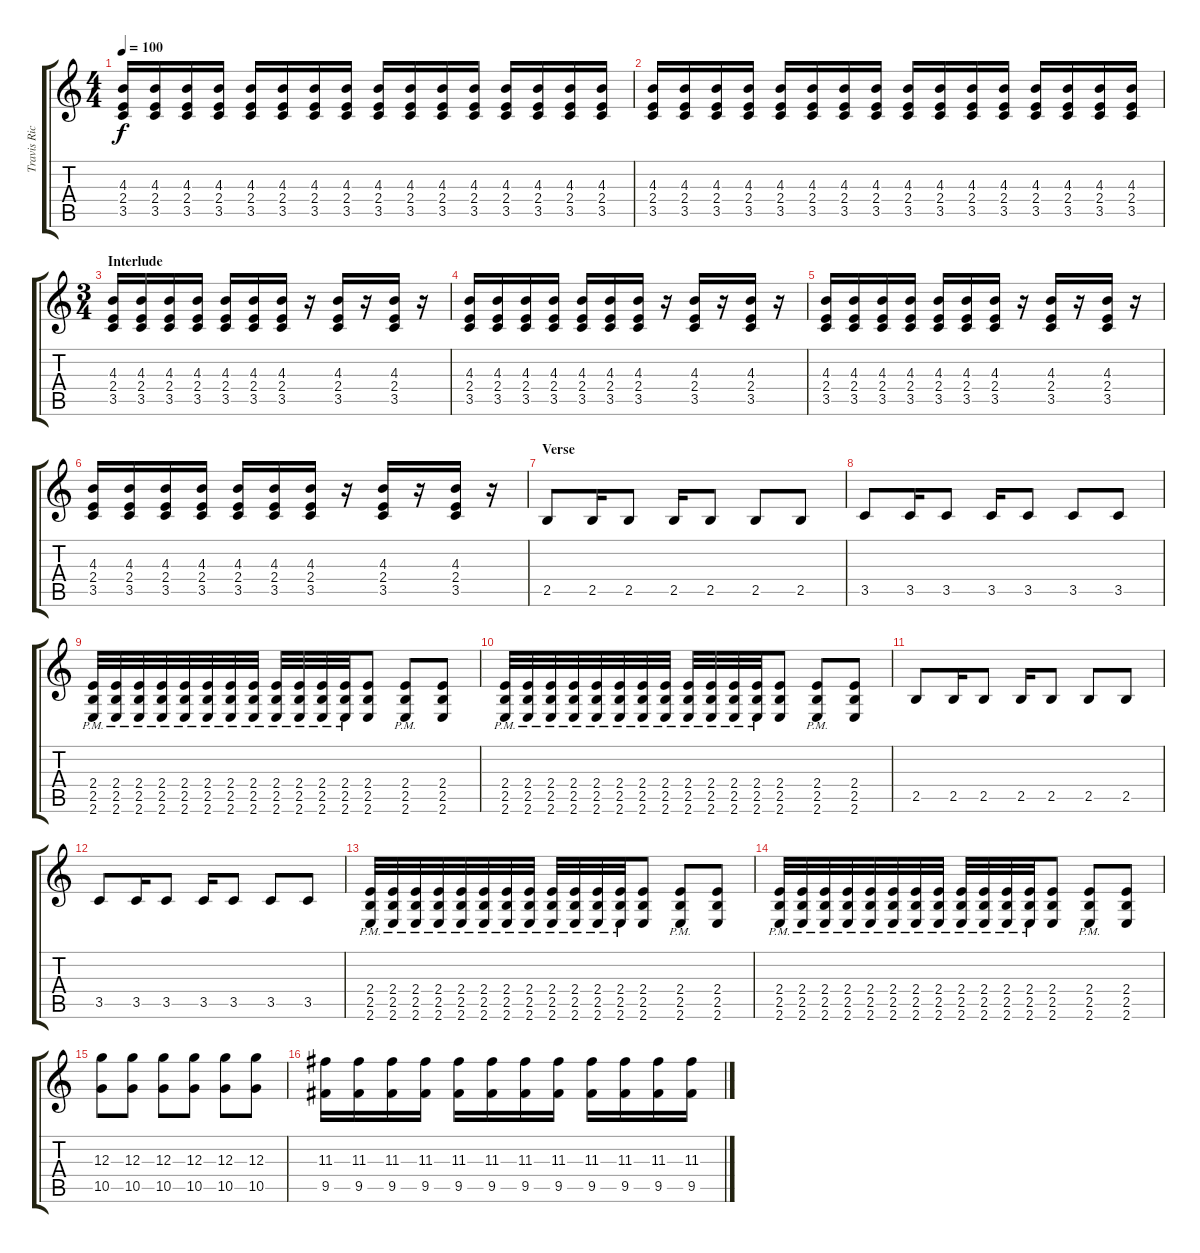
\track ("Travis Richter (Guitar)" "Travis Ric") {instrument distortionguitar}
\staff {score tabs}
\tuning (E4 B3 G3 D3 A2 D2) {hide}
\ts (4 4)
\tempo 100
\clef g2
\ks c
(4.3 2.4 3.5).16{dy f} (4.3 2.4 3.5).16 (4.3 2.4 3.5).16 (4.3 2.4 3.5).16 (4.3 2.4 3.5).16 (4.3 2.4 3.5).16 (4.3 2.4 3.5).16 (4.3 2.4 3.5).16 (4.3 2.4 3.5).16 (4.3 2.4 3.5).16 (4.3 2.4 3.5).16 (4.3 2.4 3.5).16 (4.3 2.4 3.5).16 (4.3 2.4 3.5).16 (4.3 2.4 3.5).16 (4.3 2.4 3.5).16 |
(4.3 2.4 3.5).16 (4.3 2.4 3.5).16 (4.3 2.4 3.5).16 (4.3 2.4 3.5).16 (4.3 2.4 3.5).16 (4.3 2.4 3.5).16 (4.3 2.4 3.5).16 (4.3 2.4 3.5).16 (4.3 2.4 3.5).16 (4.3 2.4 3.5).16 (4.3 2.4 3.5).16 (4.3 2.4 3.5).16 (4.3 2.4 3.5).16 (4.3 2.4 3.5).16 (4.3 2.4 3.5).16 (4.3 2.4 3.5).16 |
\ts (3 4)
\section ("" "Interlude")
(4.3 2.4 3.5).16 (4.3 2.4 3.5).16 (4.3 2.4 3.5).16 (4.3 2.4 3.5).16 (4.3 2.4 3.5).16 (4.3 2.4 3.5).16 (4.3 2.4 3.5).16 r.16 (4.3 2.4 3.5).16 r.16 (4.3 2.4 3.5).16 r.16 |
(4.3 2.4 3.5).16 (4.3 2.4 3.5).16 (4.3 2.4 3.5).16 (4.3 2.4 3.5).16 (4.3 2.4 3.5).16 (4.3 2.4 3.5).16 (4.3 2.4 3.5).16 r.16 (4.3 2.4 3.5).16 r.16 (4.3 2.4 3.5).16 r.16 |
(4.3 2.4 3.5).16 (4.3 2.4 3.5).16 (4.3 2.4 3.5).16 (4.3 2.4 3.5).16 (4.3 2.4 3.5).16 (4.3 2.4 3.5).16 (4.3 2.4 3.5).16 r.16 (4.3 2.4 3.5).16 r.16 (4.3 2.4 3.5).16 r.16 |
(4.3 2.4 3.5).16 (4.3 2.4 3.5).16 (4.3 2.4 3.5).16 (4.3 2.4 3.5).16 (4.3 2.4 3.5).16 (4.3 2.4 3.5).16 (4.3 2.4 3.5).16 r.16 (4.3 2.4 3.5).16 r.16 (4.3 2.4 3.5).16 r.16 |
\section ("" "Verse")
2.5.8 2.5.16 2.5.8 2.5.16 2.5.8 2.5.8 2.5.8 |
3.5.8 3.5.16 3.5.8 3.5.16 3.5.8 3.5.8 3.5.8 |
(2.4{pm} 2.5{pm} 2.6{pm}).32 (2.4{pm} 2.5{pm} 2.6{pm}).32 (2.4{pm} 2.5{pm} 2.6{pm}).32 (2.4{pm} 2.5{pm} 2.6{pm}).32 (2.4{pm} 2.5{pm} 2.6{pm}).32 (2.4{pm} 2.5{pm} 2.6{pm}).32 (2.4{pm} 2.5{pm} 2.6{pm}).32 (2.4{pm} 2.5{pm} 2.6{pm}).32 (2.4{pm} 2.5{pm} 2.6{pm}).32 (2.4{pm} 2.5{pm} 2.6{pm}).32 (2.4{pm} 2.5{pm} 2.6{pm}).32 (2.4{pm} 2.5{pm} 2.6{pm}).32 (2.4 2.5 2.6).8 (2.4{pm} 2.5{pm} 2.6{pm}).8 (2.4 2.5 2.6).8 |
(2.4{pm} 2.5{pm} 2.6{pm}).32 (2.4{pm} 2.5{pm} 2.6{pm}).32 (2.4{pm} 2.5{pm} 2.6{pm}).32 (2.4{pm} 2.5{pm} 2.6{pm}).32 (2.4{pm} 2.5{pm} 2.6{pm}).32 (2.4{pm} 2.5{pm} 2.6{pm}).32 (2.4{pm} 2.5{pm} 2.6{pm}).32 (2.4{pm} 2.5{pm} 2.6{pm}).32 (2.4{pm} 2.5{pm} 2.6{pm}).32 (2.4{pm} 2.5{pm} 2.6{pm}).32 (2.4{pm} 2.5{pm} 2.6{pm}).32 (2.4{pm} 2.5{pm} 2.6{pm}).32 (2.4 2.5 2.6).8 (2.4{pm} 2.5{pm} 2.6{pm}).8 (2.4 2.5 2.6).8 |
2.5.8 2.5.16 2.5.8 2.5.16 2.5.8 2.5.8 2.5.8 |
3.5.8 3.5.16 3.5.8 3.5.16 3.5.8 3.5.8 3.5.8 |
(2.4{pm} 2.5{pm} 2.6{pm}).32 (2.4{pm} 2.5{pm} 2.6{pm}).32 (2.4{pm} 2.5{pm} 2.6{pm}).32 (2.4{pm} 2.5{pm} 2.6{pm}).32 (2.4{pm} 2.5{pm} 2.6{pm}).32 (2.4{pm} 2.5{pm} 2.6{pm}).32 (2.4{pm} 2.5{pm} 2.6{pm}).32 (2.4{pm} 2.5{pm} 2.6{pm}).32 (2.4{pm} 2.5{pm} 2.6{pm}).32 (2.4{pm} 2.5{pm} 2.6{pm}).32 (2.4{pm} 2.5{pm} 2.6{pm}).32 (2.4{pm} 2.5{pm} 2.6{pm}).32 (2.4 2.5 2.6).8 (2.4{pm} 2.5{pm} 2.6{pm}).8 (2.4 2.5 2.6).8 |
(2.4{pm} 2.5{pm} 2.6{pm}).32 (2.4{pm} 2.5{pm} 2.6{pm}).32 (2.4{pm} 2.5{pm} 2.6{pm}).32 (2.4{pm} 2.5{pm} 2.6{pm}).32 (2.4{pm} 2.5{pm} 2.6{pm}).32 (2.4{pm} 2.5{pm} 2.6{pm}).32 (2.4{pm} 2.5{pm} 2.6{pm}).32 (2.4{pm} 2.5{pm} 2.6{pm}).32 (2.4{pm} 2.5{pm} 2.6{pm}).32 (2.4{pm} 2.5{pm} 2.6{pm}).32 (2.4{pm} 2.5{pm} 2.6{pm}).32 (2.4{pm} 2.5{pm} 2.6{pm}).32 (2.4 2.5 2.6).8 (2.4{pm} 2.5{pm} 2.6{pm}).8 (2.4 2.5 2.6).8 |
(12.3 10.5).8 (12.3 10.5).8 (12.3 10.5).8 (12.3 10.5).8 (12.3 10.5).8 (12.3 10.5).8 |
(11.3 9.5).16 (11.3 9.5).16 (11.3 9.5).16 (11.3 9.5).16 (11.3 9.5).16 (11.3 9.5).16 (11.3 9.5).16 (11.3 9.5).16 (11.3 9.5).16 (11.3 9.5).16 (11.3 9.5).16 (11.3 9.5).16
